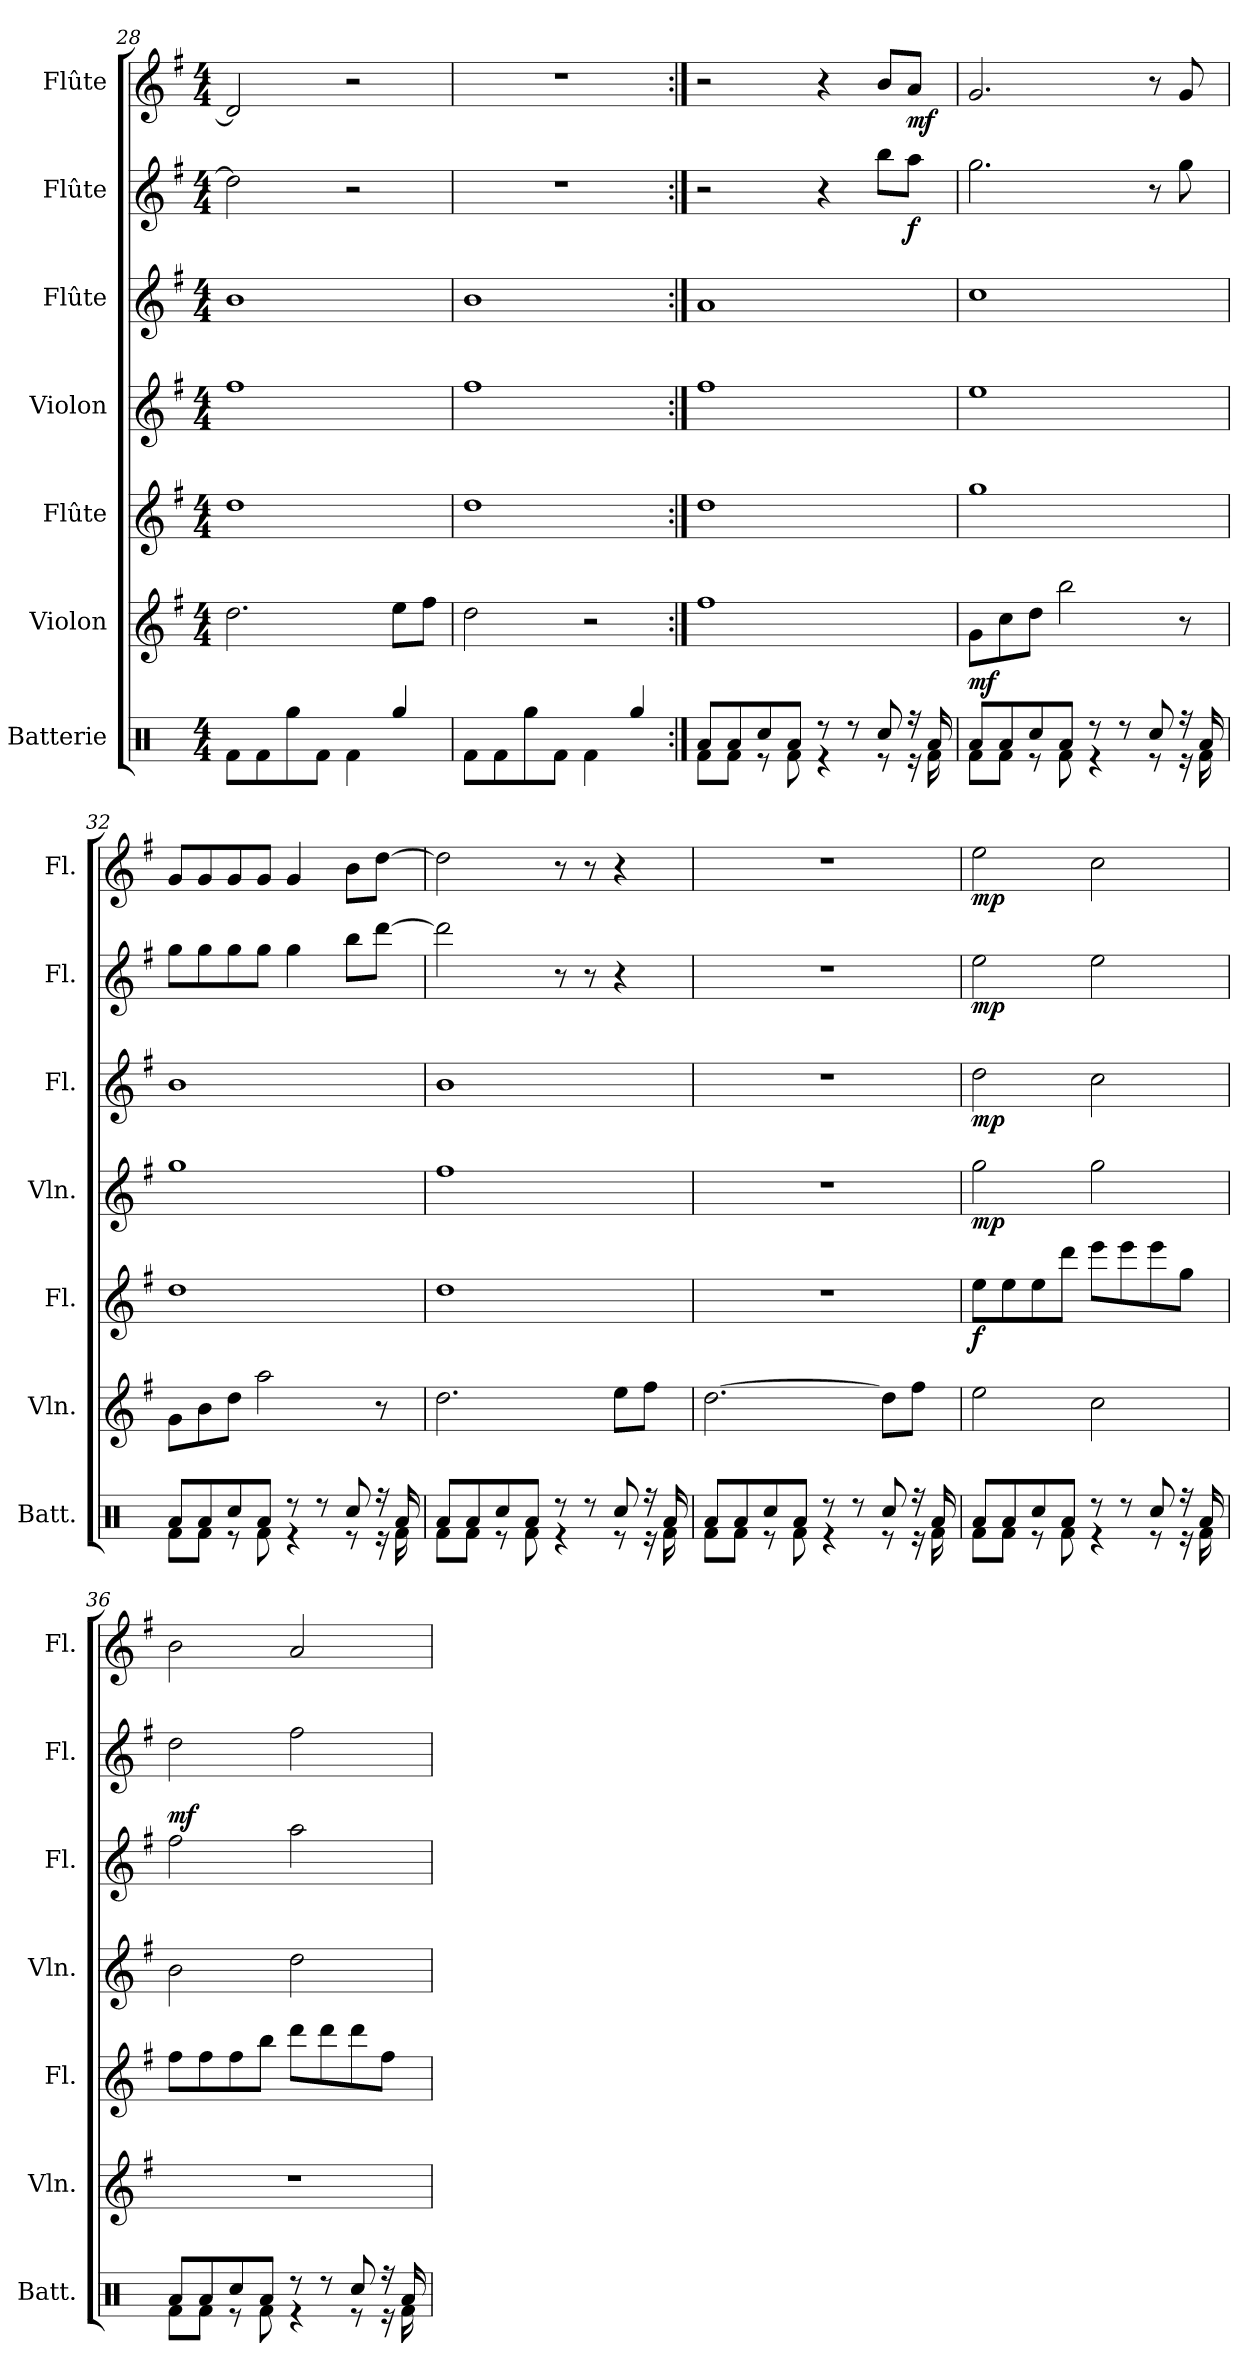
**kern	**kern	**dynam	**kern	**dynam	**kern	**dynam	**kern	**dynam	**kern	**dynam	**kern	**dynam
*part7	*part6	*part6	*part5	*part5	*part4	*part4	*part3	*part3	*part2	*part2	*part1	*part1
*staff7	*staff6	*staff6	*staff5	*staff5	*staff4	*staff4	*staff3	*staff3	*staff2	*staff2	*staff1	*staff1
*I"Batterie	*I"Violon	*	*I"Flûte	*	*I"Violon	*	*I"Flûte	*	*I"Flûte	*	*I"Flûte	*
*I'Batt.	*I'Vln.	*	*I'Fl.	*	*I'Vln.	*	*I'Fl.	*	*I'Fl.	*	*I'Fl.	*
*clefX	*clefG2	*	*clefG2	*	*clefG2	*	*clefG2	*	*clefG2	*	*clefG2	*
*k[]	*k[f#]	*	*k[f#]	*	*k[f#]	*	*k[f#]	*	*k[f#]	*	*k[f#]	*
*M4/4	*M4/4	*	*M4/4	*	*M4/4	*	*M4/4	*	*M4/4	*	*M4/4	*
=28	=28	=28	=28	=28	=28	=28	=28	=28	=28	=28	=28	=28
8Rf\L	2.dd\	.	1dd	.	1ff#	.	1b	.	2dd\]	.	2d/]	.
8Rf\	.	.	.	.	.	.	.	.	.	.	.	.
8Rgg\	.	.	.	.	.	.	.	.	.	.	.	.
8Rf\J	.	.	.	.	.	.	.	.	.	.	.	.
4Rf\	.	.	.	.	.	.	.	.	2r	.	2r	.
4Rgg/	8ee\L	.	.	.	.	.	.	.	.	.	.	.
.	8ff#\J	.	.	.	.	.	.	.	.	.	.	.
=29	=29	=29	=29	=29	=29	=29	=29	=29	=29	=29	=29	=29
8Rf\L	2dd\	.	1dd	.	1ff#	.	1b	.	1r	.	1r	.
8Rf\	.	.	.	.	.	.	.	.	.	.	.	.
8Rgg\	.	.	.	.	.	.	.	.	.	.	.	.
8Rf\J	.	.	.	.	.	.	.	.	.	.	.	.
4Rf\	2r	.	.	.	.	.	.	.	.	.	.	.
4Rgg/	.	.	.	.	.	.	.	.	.	.	.	.
=30:|!	=30:|!	=30:|!	=30:|!	=30:|!	=30:|!	=30:|!	=30:|!	=30:|!	=30:|!	=30:|!	=30:|!	=30:|!
*^	*	*	*	*	*	*	*	*	*	*	*	*
8Ra/L	8Rf\L	1ff#	.	1dd	.	1ff#	.	1a	.	2r	.	2r	.
8Ra/	8Rf\J	.	.	.	.	.	.	.	.	.	.	.	.
8Rcc/	8r	.	.	.	.	.	.	.	.	.	.	.	.
8Ra/J	8Rf\	.	.	.	.	.	.	.	.	.	.	.	.
8r	4r	.	.	.	.	.	.	.	.	4r	.	4r	.
8r	.	.	.	.	.	.	.	.	.	.	.	.	.
8Rcc/	8r	.	.	.	.	.	.	.	.	8bb\L	.	8b/L	.
!	!	!	!	!	!	!	!	!	!	!	!LO:DY:b	!	!LO:DY:b
16r	16r	.	.	.	.	.	.	.	.	8aa\J	f	8a/J	mf
16Ra/	16Rf\	.	.	.	.	.	.	.	.	.	.	.	.
=31	=31	=31	=31	=31	=31	=31	=31	=31	=31	=31	=31	=31	=31
!	!	!	!LO:DY:b	!	!	!	!	!	!	!	!	!	!
8Ra/L	8Rf\L	8g\L	mf	1gg	.	1ee	.	1cc	.	2.gg\	.	2.g/	.
8Ra/	8Rf\J	8cc\	.	.	.	.	.	.	.	.	.	.	.
8Rcc/	8r	8dd\J	.	.	.	.	.	.	.	.	.	.	.
8Ra/J	8Rf\	2bb\	.	.	.	.	.	.	.	.	.	.	.
8r	4r	.	.	.	.	.	.	.	.	.	.	.	.
8r	.	.	.	.	.	.	.	.	.	.	.	.	.
8Rcc/	8r	.	.	.	.	.	.	.	.	8r	.	8r	.
16r	16r	8r	.	.	.	.	.	.	.	8gg\	.	8g/	.
16Ra/	16Rf\	.	.	.	.	.	.	.	.	.	.	.	.
!!LO:PB:g=z
=32	=32	=32	=32	=32	=32	=32	=32	=32	=32	=32	=32	=32	=32
8Ra/L	8Rf\L	8g\L	.	1dd	.	1gg	.	1b	.	8gg\L	.	8g/L	.
8Ra/	8Rf\J	8b\	.	.	.	.	.	.	.	8gg\	.	8g/	.
8Rcc/	8r	8dd\J	.	.	.	.	.	.	.	8gg\	.	8g/	.
8Ra/J	8Rf\	2aa\	.	.	.	.	.	.	.	8gg\J	.	8g/J	.
8r	4r	.	.	.	.	.	.	.	.	4gg\	.	4g/	.
8r	.	.	.	.	.	.	.	.	.	.	.	.	.
8Rcc/	8r	.	.	.	.	.	.	.	.	8bb\L	.	8b\L	.
16r	16r	8r	.	.	.	.	.	.	.	[8ddd\J	.	[8dd\J	.
16Ra/	16Rf\	.	.	.	.	.	.	.	.	.	.	.	.
=33	=33	=33	=33	=33	=33	=33	=33	=33	=33	=33	=33	=33	=33
8Ra/L	8Rf\L	2.dd\	.	1dd	.	1ff#	.	1b	.	2ddd\]	.	2dd\]	.
8Ra/	8Rf\J	.	.	.	.	.	.	.	.	.	.	.	.
8Rcc/	8r	.	.	.	.	.	.	.	.	.	.	.	.
8Ra/J	8Rf\	.	.	.	.	.	.	.	.	.	.	.	.
8r	4r	.	.	.	.	.	.	.	.	8r	.	8r	.
8r	.	.	.	.	.	.	.	.	.	8r	.	8r	.
8Rcc/	8r	8ee\L	.	.	.	.	.	.	.	4r	.	4r	.
16r	16r	8ff#\J	.	.	.	.	.	.	.	.	.	.	.
16Ra/	16Rf\	.	.	.	.	.	.	.	.	.	.	.	.
=34	=34	=34	=34	=34	=34	=34	=34	=34	=34	=34	=34	=34	=34
8Ra/L	8Rf\L	[2.dd\	.	1r	.	1r	.	1r	.	1r	.	1r	.
8Ra/	8Rf\J	.	.	.	.	.	.	.	.	.	.	.	.
8Rcc/	8r	.	.	.	.	.	.	.	.	.	.	.	.
8Ra/J	8Rf\	.	.	.	.	.	.	.	.	.	.	.	.
8r	4r	.	.	.	.	.	.	.	.	.	.	.	.
8r	.	.	.	.	.	.	.	.	.	.	.	.	.
8Rcc/	8r	8dd\L]	.	.	.	.	.	.	.	.	.	.	.
16r	16r	8ff#\J	.	.	.	.	.	.	.	.	.	.	.
16Ra/	16Rf\	.	.	.	.	.	.	.	.	.	.	.	.
=35	=35	=35	=35	=35	=35	=35	=35	=35	=35	=35	=35	=35	=35
!	!	!	!	!	!LO:DY:b	!	!LO:DY:b	!	!LO:DY:b	!	!LO:DY:b	!	!LO:DY:b
8Ra/L	8Rf\L	2ee\	.	8ee\L	f	2gg\	mp	2dd\	mp	2ee\	mp	2ee\	mp
8Ra/	8Rf\J	.	.	8ee\	.	.	.	.	.	.	.	.	.
8Rcc/	8r	.	.	8ee\	.	.	.	.	.	.	.	.	.
8Ra/J	8Rf\	.	.	8ddd\J	.	.	.	.	.	.	.	.	.
8r	4r	2cc\	.	8eee\L	.	2gg\	.	2cc\	.	2ee\	.	2cc\	.
8r	.	.	.	8eee\	.	.	.	.	.	.	.	.	.
8Rcc/	8r	.	.	8eee\	.	.	.	.	.	.	.	.	.
16r	16r	.	.	8gg\J	.	.	.	.	.	.	.	.	.
16Ra/	16Rf\	.	.	.	.	.	.	.	.	.	.	.	.
!!LO:PB:g=z
=36	=36	=36	=36	=36	=36	=36	=36	=36	=36	=36	=36	=36	=36
!	!	!	!	!	!	!	!	!	!LO:DY:a	!	!	!	!
8Ra/L	8Rf\L	1r	.	8ff#\L	.	2b\	.	2ff#\	mf	2dd\	.	2b\	.
8Ra/	8Rf\J	.	.	8ff#\	.	.	.	.	.	.	.	.	.
8Rcc/	8r	.	.	8ff#\	.	.	.	.	.	.	.	.	.
8Ra/J	8Rf\	.	.	8bb\J	.	.	.	.	.	.	.	.	.
8r	4r	.	.	8ddd\L	.	2dd\	.	2aa\	.	2ff#\	.	2a/	.
8r	.	.	.	8ddd\	.	.	.	.	.	.	.	.	.
8Rcc/	8r	.	.	8ddd\	.	.	.	.	.	.	.	.	.
16r	16r	.	.	8ff#\J	.	.	.	.	.	.	.	.	.
16Ra/	16Rf\	.	.	.	.	.	.	.	.	.	.	.	.
*v	*v	*	*	*	*	*	*	*	*	*	*	*	*
=	=	=	=	=	=	=	=	=	=	=	=	=
*-	*-	*-	*-	*-	*-	*-	*-	*-	*-	*-	*-	*-
